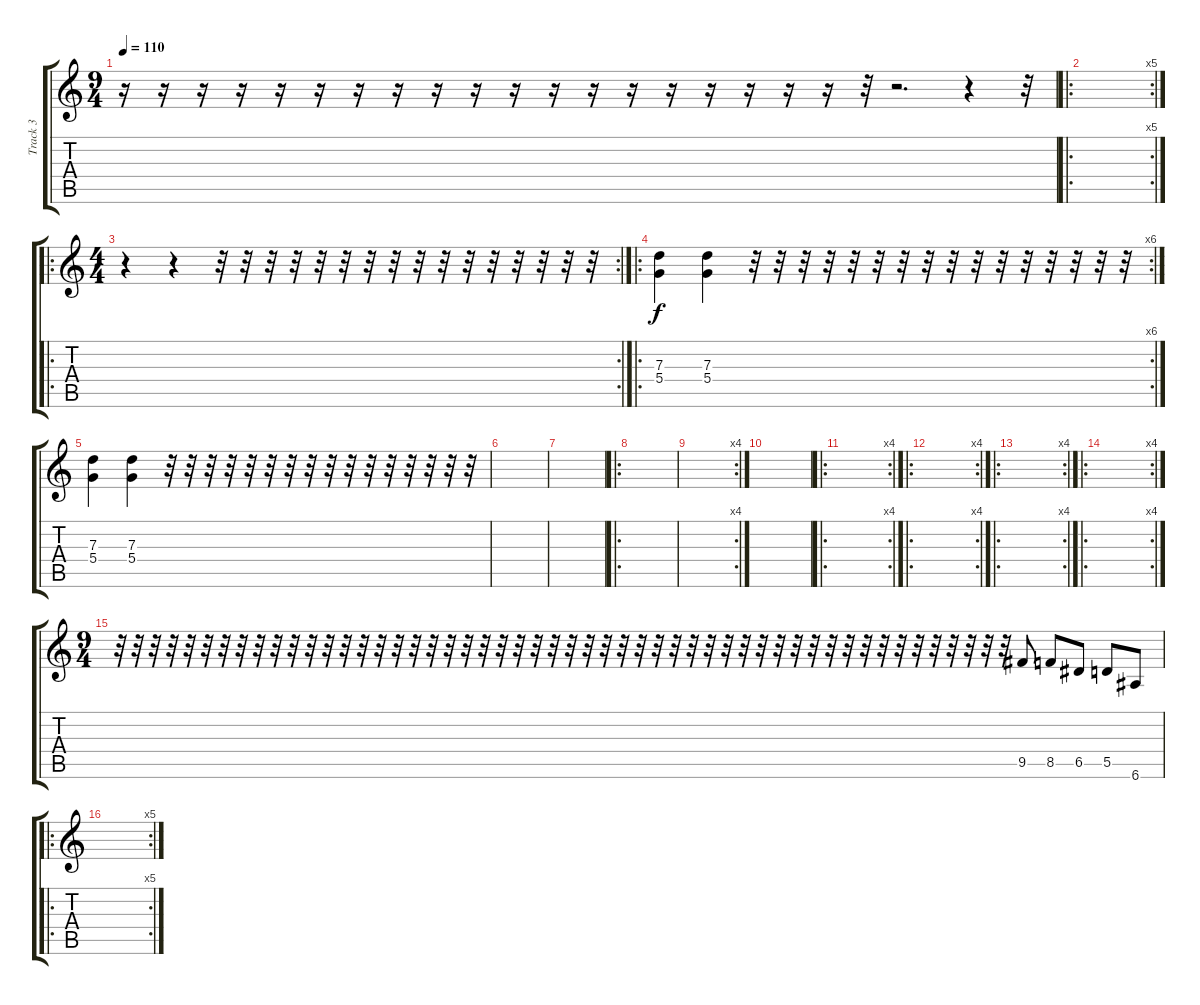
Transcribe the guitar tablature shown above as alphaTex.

\track ("Track 3" "Track 3") {instrument distortionguitar}
\staff {score tabs}
\tuning (E4 B3 G3 D3 A2 E2) {hide}
\ts (9 4)
\tempo 110
\clef g2
\ks c
r.16{dy f instrument distortionguitar} r.16 r.16 r.16 r.16 r.16 r.16 r.16 r.16 r.16 r.16 r.16 r.16 r.16 r.16 r.16 r.16 r.16 r.16 r.32 r.2{d} r.4 r.32 |
\ro
\rc 5
|
\ro
\rc 2
\ts (4 4)
r.4 r.4 r.32 r.32 r.32 r.32 r.32 r.32 r.32 r.32 r.32 r.32 r.32 r.32 r.32 r.32 r.32 r.32 |
\ro
\rc 6
(7.3 5.4).4 (7.3 5.4).4 r.32 r.32 r.32 r.32 r.32 r.32 r.32 r.32 r.32 r.32 r.32 r.32 r.32 r.32 r.32 r.32 |
(7.3 5.4).4 (7.3 5.4).4 r.32 r.32 r.32 r.32 r.32 r.32 r.32 r.32 r.32 r.32 r.32 r.32 r.32 r.32 r.32 r.32 |
|
|
\ro
|
\rc 4
|
|
\ro
\rc 4
|
\ro
\rc 4
|
\ro
\rc 4
|
\ro
\rc 4
|
\ts (9 4)
r.32 r.32 r.32 r.32 r.32 r.32 r.32 r.32 r.32 r.32 r.32 r.32 r.32 r.32 r.32 r.32 r.32 r.32 r.32 r.32 r.32 r.32 r.32 r.32 r.32 r.32 r.32 r.32 r.32 r.32 r.32 r.32 r.32 r.32 r.32 r.32 r.32 r.32 r.32 r.32 r.32 r.32 r.32 r.32 r.32 r.32 r.32 r.32 r.32 r.32 r.32 r.32 9.5.8 8.5.8 6.5.8 5.5.8 6.6.8 |
\ro
\rc 5
